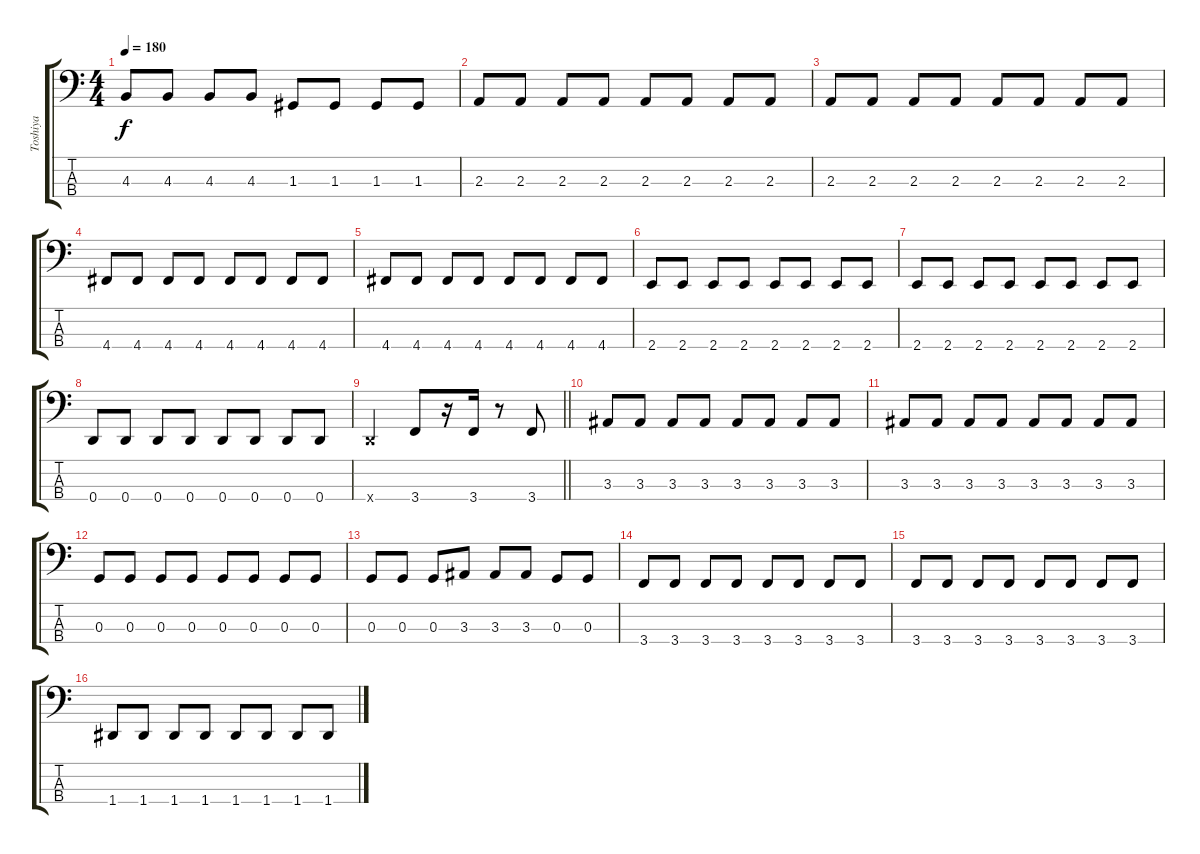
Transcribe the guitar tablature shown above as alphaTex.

\track ("Toshiya" "Toshiya") {instrument electricbasspick}
\staff {score tabs}
\tuning (F2 C2 G1 D1) {hide}
\ts (4 4)
\tempo 180
\clef f4
\ks c
4.3.8{dy f} 4.3.8 4.3.8 4.3.8 1.3.8 1.3.8 1.3.8 1.3.8 |
2.3.8 2.3.8 2.3.8 2.3.8 2.3.8 2.3.8 2.3.8 2.3.8 |
2.3.8 2.3.8 2.3.8 2.3.8 2.3.8 2.3.8 2.3.8 2.3.8 |
4.4.8 4.4.8 4.4.8 4.4.8 4.4.8 4.4.8 4.4.8 4.4.8 |
4.4.8 4.4.8 4.4.8 4.4.8 4.4.8 4.4.8 4.4.8 4.4.8 |
2.4.8 2.4.8 2.4.8 2.4.8 2.4.8 2.4.8 2.4.8 2.4.8 |
2.4.8 2.4.8 2.4.8 2.4.8 2.4.8 2.4.8 2.4.8 2.4.8 |
0.4.8 0.4.8 0.4.8 0.4.8 0.4.8 0.4.8 0.4.8 0.4.8 |
\barLineRight lightlight
0.4{x}.2 3.4.8 r.16 3.4.16 r.8 3.4.8 |
3.3.8 3.3.8 3.3.8 3.3.8 3.3.8 3.3.8 3.3.8 3.3.8 |
3.3.8 3.3.8 3.3.8 3.3.8 3.3.8 3.3.8 3.3.8 3.3.8 |
0.3.8 0.3.8 0.3.8 0.3.8 0.3.8 0.3.8 0.3.8 0.3.8 |
0.3.8 0.3.8 0.3.8 3.3.8 3.3.8 3.3.8 0.3.8 0.3.8 |
3.4.8 3.4.8 3.4.8 3.4.8 3.4.8 3.4.8 3.4.8 3.4.8 |
3.4.8 3.4.8 3.4.8 3.4.8 3.4.8 3.4.8 3.4.8 3.4.8 |
1.4.8 1.4.8 1.4.8 1.4.8 1.4.8 1.4.8 1.4.8 1.4.8
